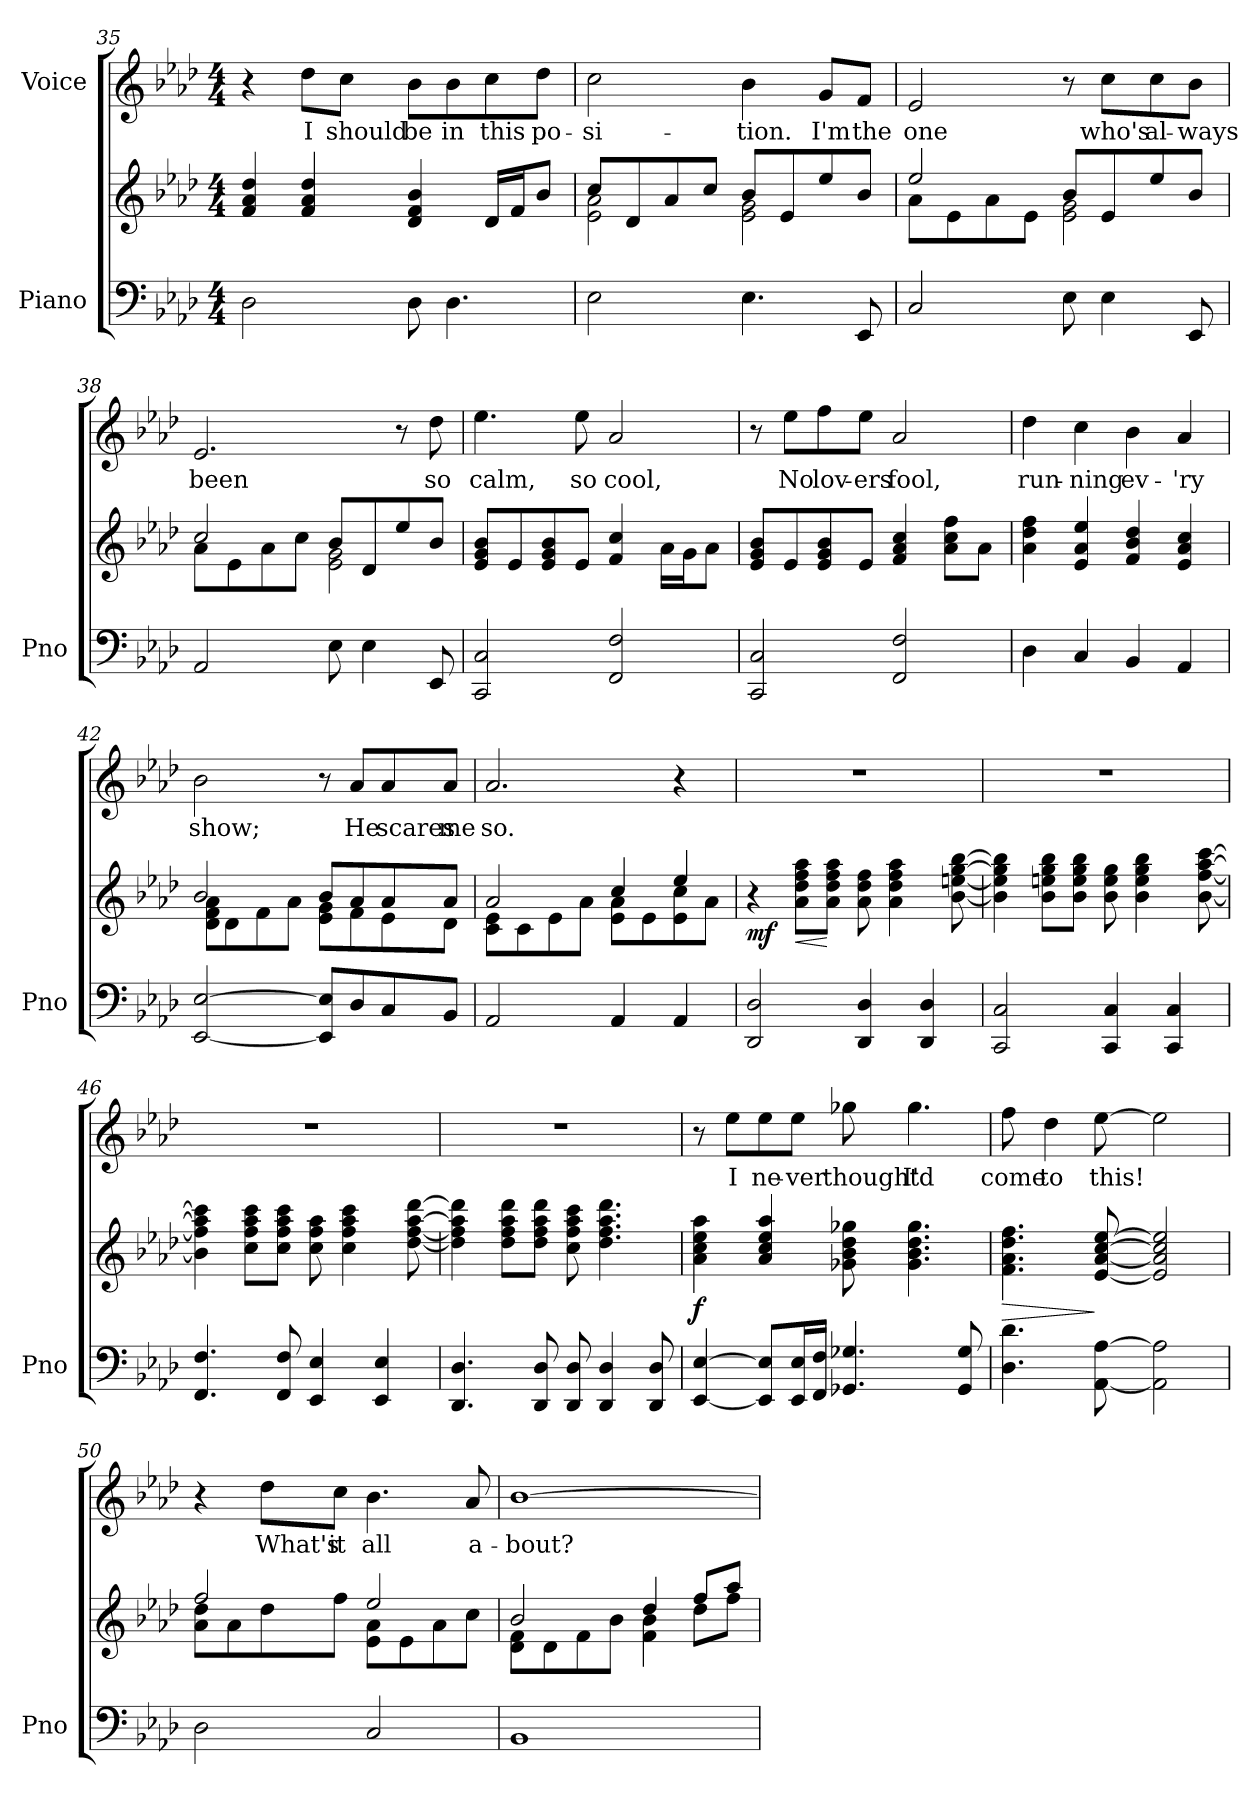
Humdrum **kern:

**kern	**kern	**dynam	**kern	**text
*part2	*part2	*part2	*part1	*part1
*staff3	*staff2	*staff2/3	*staff1	*staff1
*I"Piano	*	*	*I"Voice	*
*I'Pno	*	*	*	*
*clefF4	*clefG2	*	*clefG2	*
*k[b-e-a-d-]	*k[b-e-a-d-]	*	*k[b-e-a-d-]	*
*M4/4	*M4/4	*	*M4/4	*
=35	=35	=35	=35	=35
2D-\	4f/ 4a-/ 4dd-/	.	4r	.
!	!	!	!	!LO:LY:b
.	4f/ 4a-/ 4dd-/	.	8dd-\L	I
!	!	!	!	!LO:LY:b
.	.	.	8cc\J	should
!	!	!	!	!LO:LY:b
8D-\	4d-/ 4f/ 4b-/	.	8b-\L	be
!	!	!	!	!LO:LY:b
4.D-\	.	.	8b-\	in
!	!	!	!	!LO:LY:b
.	16d-/LL	.	8cc\	this
.	16f/J	.	.	.
!	!	!	!	!LO:LY:b
.	8b-/J	.	8dd-\J	po-
=36	=36	=36	=36	=36
*	*^	*	*	*
!	!	!	!	!	!LO:LY:b
2E-\	8cc/L	2e-\ 2a-\	.	2cc\	-si-
.	8d-/	.	.	.	.
.	8a-/	.	.	.	.
.	8cc/J	.	.	.	.
!	!	!	!	!	!LO:LY:b
4.E-\	8b-/L	2e-\ 2g\	.	4b-\	-tion.
.	8e-/	.	.	.	.
!	!	!	!	!	!LO:LY:b
.	8ee-/	.	.	8g/L	I'm
!	!	!	!	!	!LO:LY:b
8EE-/	8b-/J	.	.	8f/J	the
!!LO:PB:g=z
=37	=37	=37	=37	=37	=37
!	!	!	!	!	!LO:LY:b
2C/	2ee-/	8a-\L	.	2e-/	one
.	.	8e-\	.	.	.
.	.	8a-\	.	.	.
.	.	8e-\J	.	.	.
8E-\	8b-/L	2e-\ 2g\	.	8r	.
!	!	!	!	!	!LO:LY:b
4E-\	8e-/	.	.	8cc\L	who's
!	!	!	!	!	!LO:LY:b
.	8ee-/	.	.	8cc\	al-
!	!	!	!	!	!LO:LY:b
8EE-/	8b-/J	.	.	8b-\J	-ways
=38	=38	=38	=38	=38	=38
!	!	!	!	!	!LO:LY:b
2AA-/	2cc/	8a-\L	.	2.e-/	been
.	.	8e-\	.	.	.
.	.	8a-\	.	.	.
.	.	8cc\J	.	.	.
8E-\	8b-/L	2e-\ 2g\	.	.	.
4E-\	8d-/	.	.	.	.
.	8ee-/	.	.	8r	.
!	!	!	!	!	!LO:LY:b
8EE-/	8b-/J	.	.	8dd-\	so
*	*v	*v	*	*	*
=39	=39	=39	=39	=39
!	!	!	!	!LO:LY:b
2CC/ 2C/	8e-/ 8g/ 8b-/L	.	4.ee-\	calm,
.	8e-/	.	.	.
.	8e-/ 8g/ 8b-/	.	.	.
!	!	!	!	!LO:LY:b
.	8e-/J	.	8ee-\	so
!	!	!	!	!LO:LY:b
2FF/ 2F/	4f/ 4cc/	.	2a-/	cool,
.	16a-\LL	.	.	.
.	16g\J	.	.	.
.	8a-\J	.	.	.
=40	=40	=40	=40	=40
2CC/ 2C/	8e-/ 8g/ 8b-/L	.	8r	.
!	!	!	!	!LO:LY:b
.	8e-/	.	8ee-\L	No
!	!	!	!	!LO:LY:b
.	8e-/ 8g/ 8b-/	.	8ff\	lov-
!	!	!	!	!LO:LY:b
.	8e-/J	.	8ee-\J	-ers
!	!	!	!	!LO:LY:b
2FF/ 2F/	4f/ 4a-/ 4cc/	.	2a-/	fool,
.	8a-\ 8cc\ 8ff\L	.	.	.
.	8a-\J	.	.	.
!!LO:LB:g=z
=41	=41	=41	=41	=41
!	!	!	!	!LO:LY:b
4D-\	4a-\ 4dd-\ 4ff\	.	4dd-\	run-
!	!	!	!	!LO:LY:b
4C/	4e-/ 4a-/ 4ee-/	.	4cc\	-ning
!	!	!	!	!LO:LY:b
4BB-/	4f/ 4b-/ 4dd-/	.	4b-\	ev-
!	!	!	!	!LO:LY:b
4AA-/	4e-/ 4a-/ 4cc/	.	4a-/	-'ry
=42	=42	=42	=42	=42
*	*^	*	*	*
!	!	!	!	!	!LO:LY:b
[2EE-/ [2E-/	2b-/	8d-\ 8f\ 8a-\L	.	2b-\	show;
.	.	8d-\	.	.	.
.	.	8f\	.	.	.
.	.	8a-\J	.	.	.
8EE-/] 8E-/]L	8b-/L	8e-\ 8g\L	.	8r	.
!	!	!	!	!	!LO:LY:b
8D-/	8a-/	8f\	.	8a-/L	He
!	!	!	!	!	!LO:LY:b
8C/	8a-/	8e-\	.	8a-/	scares
!	!	!	!	!	!LO:LY:b
8BB-/J	8a-/J	8d-\J	.	8a-/J	me
=43	=43	=43	=43	=43	=43
!	!	!	!	!	!LO:LY:b
2AA-/	2a-/	8c\ 8e-\L	.	2.a-/	so.
.	.	8c\	.	.	.
.	.	8e-\	.	.	.
.	.	8a-\J	.	.	.
4AA-/	4cc/	8e-\ 8a-\L	.	.	.
.	.	8e-\	.	.	.
4AA-/	4ee-/	8e-\ 8cc\	.	4r	.
.	.	8a-\J	.	.	.
=44	=44	=44	=44	=44	=44
!	!	!	!LO:DY:b	!	!
*	*v	*v	*	*	*
2DD-/ 2D-/	4r	mf	1r	.
!	!	!LO:HP:b	!	!
.	8a-\ 8dd-\ 8ff\ 8aa-\L	<	.	.
.	8a-\ 8dd-\ 8ff\ 8aa-\J	[	.	.
4DD-/ 4D-/	8a-\ 8dd-\ 8ff\	.	.	.
.	4a-\ 4dd-\ 4ff\ 4aa-\	.	.	.
4DD-/ 4D-/	.	.	.	.
.	[8b-\ [8een\ [8gg\ [8bb-\	.	.	.
!!LO:LB:g=z
=45	=45	=45	=45	=45
2CC/ 2C/	4b-\] 4ee\] 4gg\] 4bb-\]	.	1r	.
.	8b-\ 8een\ 8gg\ 8bb-\L	.	.	.
.	8b-\ 8ee\ 8gg\ 8bb-\J	.	.	.
4CC/ 4C/	8b-\ 8ee\ 8gg\	.	.	.
.	4b-\ 4ee\ 4gg\ 4bb-\	.	.	.
4CC/ 4C/	.	.	.	.
.	[8b-\ [8ff\ [8aa-\ [8ccc\	.	.	.
=46	=46	=46	=46	=46
4.FF/ 4.F/	4b-\] 4ff\] 4aa-\] 4ccc\]	.	1r	.
.	8cc\ 8ff\ 8aa-\ 8ccc\L	.	.	.
8FF/ 8F/	8cc\ 8ff\ 8aa-\ 8ccc\J	.	.	.
4EE-/ 4E-/	8cc\ 8ff\ 8aa-\	.	.	.
.	4cc\ 4ff\ 4aa-\ 4ccc\	.	.	.
4EE-/ 4E-/	.	.	.	.
.	[8dd-\ [8ff\ [8aa-\ [8ddd-\	.	.	.
=47	=47	=47	=47	=47
4.DD-/ 4.D-/	4dd-\] 4ff\] 4aa-\] 4ddd-\]	.	1r	.
.	8dd-\ 8ff\ 8aa-\ 8ddd-\L	.	.	.
8DD-/ 8D-/	8dd-\ 8ff\ 8aa-\ 8ddd-\J	.	.	.
8DD-/ 8D-/	8cc\ 8ff\ 8aa-\ 8ccc\	.	.	.
4DD-/ 4D-/	4.dd-\ 4.ff\ 4.aa-\ 4.ddd-\	.	.	.
8DD-/ 8D-/	.	.	.	.
=48	=48	=48	=48	=48
!	!	!LO:DY:b	!	!
[4EE-/ [4E-/	4a-\ 4cc\ 4ee-\ 4aa-\	f	8r	.
!	!	!	!	!LO:LY:b
.	.	.	8ee-\L	I
!	!	!	!	!LO:LY:b
8EE-/] 8E-/]L	4a-/ 4cc/ 4ee-/ 4aa-/	.	8ee-\	ne-
!	!	!	!	!LO:LY:b
16EE-/ 16E-/L	.	.	8ee-\J	-ver
16FF/ 16F/JJ	.	.	.	.
!	!	!	!	!LO:LY:b
4.GG-X/ 4.G-X/	8g-X\ 8b-\ 8dd-\ 8gg-X\	.	8gg-X\	thought
!	!	!	!	!LO:LY:b
.	4.g-\ 4.b-\ 4.dd-\ 4.gg-\	.	4.gg-\	I'd
8GG-/ 8G-/	.	.	.	.
!!LO:PB:g=z
=49	=49	=49	=49	=49
!	!	!LO:HP:b	!	!LO:LY:b
4.D-\ 4.d-\	4.f\ 4.a-\ 4.dd-\ 4.ff\	>	8ff\	come
!	!	!	!	!LO:LY:b
.	.	.	4dd-\	to
!	!	!	!	!LO:LY:b
[8AA-\ [8A-\	[8e-/ [8a-/ [8cc/ [8ee-/	]	[8ee-\	this!
2AA-\] 2A-\]	2e-/] 2a-/] 2cc/] 2ee-/]	.	2ee-\]	.
=50	=50	=50	=50	=50
*	*^	*	*	*
2D-\	2ff/	8a-\ 8dd-\L	.	4r	.
.	.	8a-\	.	.	.
!	!	!	!	!	!LO:LY:b
.	.	8dd-\	.	8dd-\L	What's
!	!	!	!	!	!LO:LY:b
.	.	8ff\J	.	8cc\J	it
!	!	!	!	!	!LO:LY:b
2C/	2ee-/	8e-\ 8a-\L	.	4.b-\	all
.	.	8e-\	.	.	.
.	.	8a-\	.	.	.
!	!	!	!	!	!LO:LY:b
.	.	8cc\J	.	8a-/	a-
=51	=51	=51	=51	=51	=51
!	!	!	!	!	!LO:LY:b
1BB-	2b-/	8d-\ 8f\L	.	[1b-	-bout?
.	.	8d-\	.	.	.
.	.	8f\	.	.	.
.	.	8b-\J	.	.	.
.	4dd-/	4f\ 4b-\	.	.	.
.	8ff/L	8dd-\L	.	.	.
.	8aa-/J	8ff\J	.	.	.
*	*v	*v	*	*	*
=	=	=	=	=
*-	*-	*-	*-	*-
